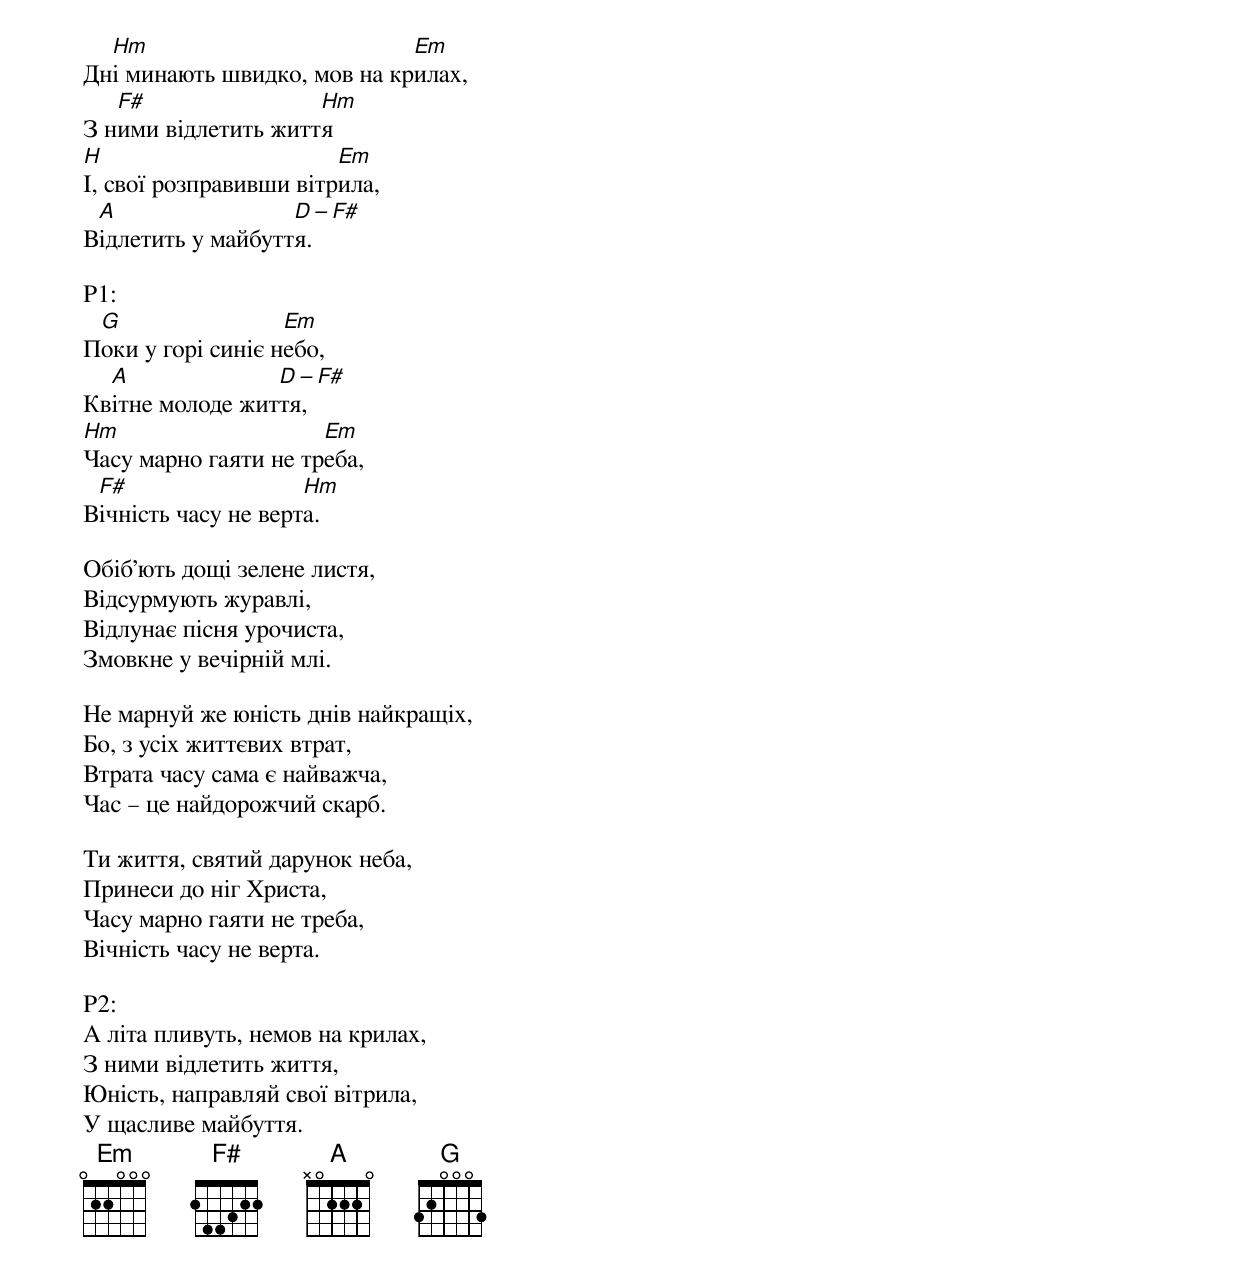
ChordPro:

Дн[Hm]і минають швидко, мов на кр[Em]илах,
З н[F#]ими відлетить житт[Hm]я
[H]І, свої розправивши вітр[Em]ила,
В[A]ідлетить у майбутт[D – F#]я.

P1:
П[G]оки у горі синіє н[Em]ебо,
Кв[A]ітне молоде жит[D – F#]тя,
[Hm]Часу марно гаяти не тр[Em]еба,
В[F#]ічність часу не верт[Hm]а.

Обіб'ють дощі зелене листя,
Відсурмують журавлі,
Відлунає пісня урочиста,
Змовкне у вечірній млі.

Не марнуй же юність днів найкращіх,
Бо, з усіх життєвих втрат,
Втрата часу сама є найважча,
Час – це найдорожчий скарб.

Ти життя, святий дарунок неба,
Принеси до ніг Христа,
Часу марно гаяти не треба,
Вічність часу не верта.

P2:
А літа пливуть, немов на крилах,
З ними відлетить життя,
Юність, направляй свої вітрила,
У щасливе майбуття.
